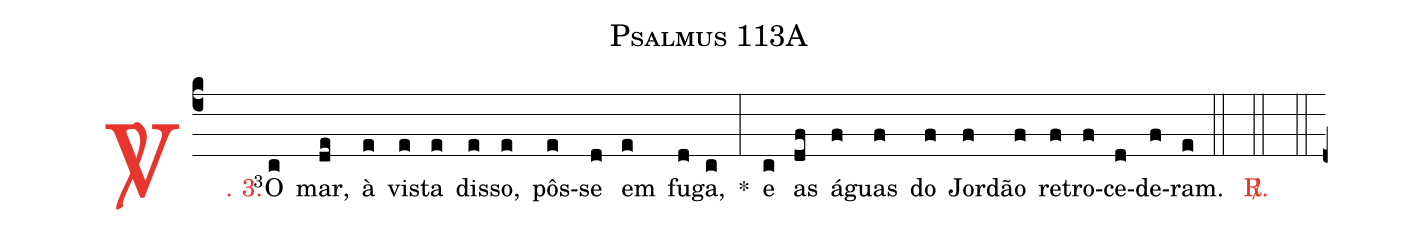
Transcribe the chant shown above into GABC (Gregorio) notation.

name: Psalmus 113A;
%%
(c4)

<c><sp>V/</sp>. 3.</c>() <v>\VSup{3}</v>O(c) mar,(de) à(e) vis(e)ta(e) dis(e)so,(e) pôs-(e)se(d) em(e) fu(d)ga,(c) *(:) e(c) as(df) á(f)guas(f) do(f) Jor(f)dão(f) re(f)tro(f)ce(d)de(f)ram.(e)

(::)

<c><sp>R/</sp>.</c>(::)

(::)

(d+)
